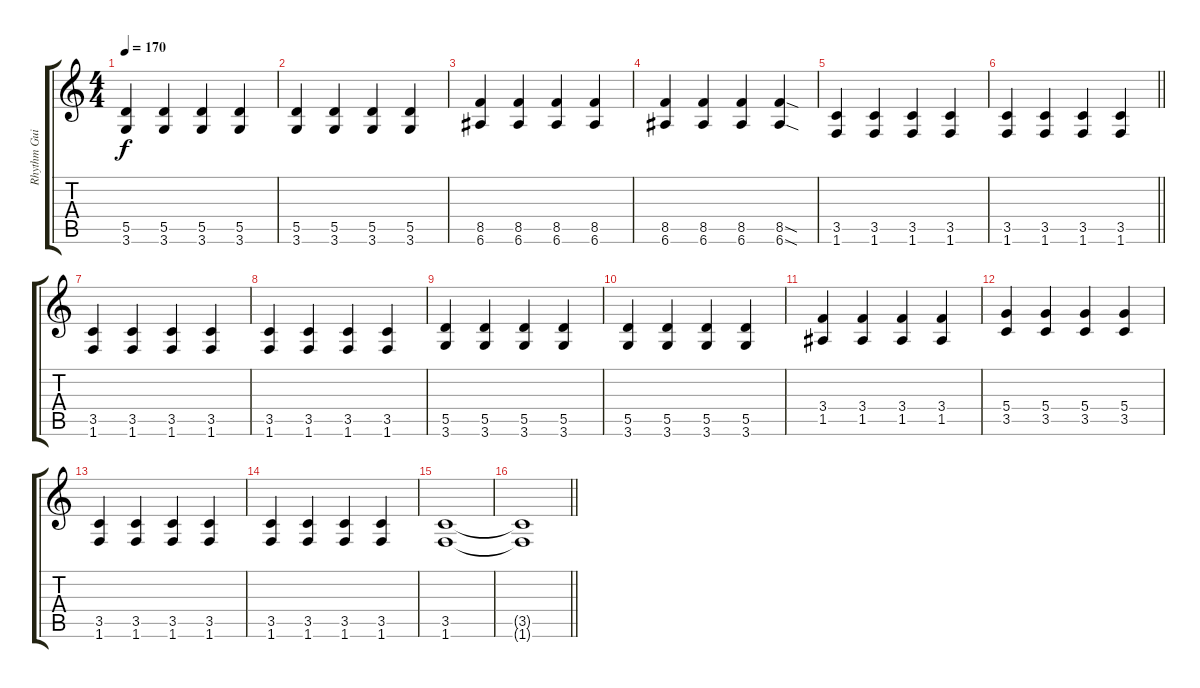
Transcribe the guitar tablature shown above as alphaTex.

\track ("Rhythm Guitar" "Rhythm Gui") {instrument electricguitarjazz}
\staff {score tabs}
\tuning (E4 B3 G3 D3 A2 E2) {hide}
\ts (4 4)
\tempo 170
\clef g2
\ks c
(5.5 3.6).4{dy f} (5.5 3.6).4 (5.5 3.6).4 (5.5 3.6).4 |
(5.5 3.6).4 (5.5 3.6).4 (5.5 3.6).4 (5.5 3.6).4 |
(8.5 6.6).4 (8.5 6.6).4 (8.5 6.6).4 (8.5 6.6).4 |
(8.5 6.6).4 (8.5 6.6).4 (8.5 6.6).4 (8.5{sod} 6.6{sod}).4 |
(3.5 1.6).4 (3.5 1.6).4 (3.5 1.6).4 (3.5 1.6).4 |
\barLineRight lightlight
(3.5 1.6).4 (3.5 1.6).4 (3.5 1.6).4 (3.5 1.6).4 |
(3.5 1.6).4 (3.5 1.6).4 (3.5 1.6).4 (3.5 1.6).4 |
(3.5 1.6).4 (3.5 1.6).4 (3.5 1.6).4 (3.5 1.6).4 |
(5.5 3.6).4 (5.5 3.6).4 (5.5 3.6).4 (5.5 3.6).4 |
(5.5 3.6).4 (5.5 3.6).4 (5.5 3.6).4 (5.5 3.6).4 |
(3.4 1.5).4 (3.4 1.5).4 (3.4 1.5).4 (3.4 1.5).4 |
(5.4 3.5).4 (5.4 3.5).4 (5.4 3.5).4 (5.4 3.5).4 |
(3.5 1.6).4 (3.5 1.6).4 (3.5 1.6).4 (3.5 1.6).4 |
(3.5 1.6).4 (3.5 1.6).4 (3.5 1.6).4 (3.5 1.6).4 |
(3.5 1.6).1 |
\barLineRight lightlight
(3.5{t} 1.6{t}).1
